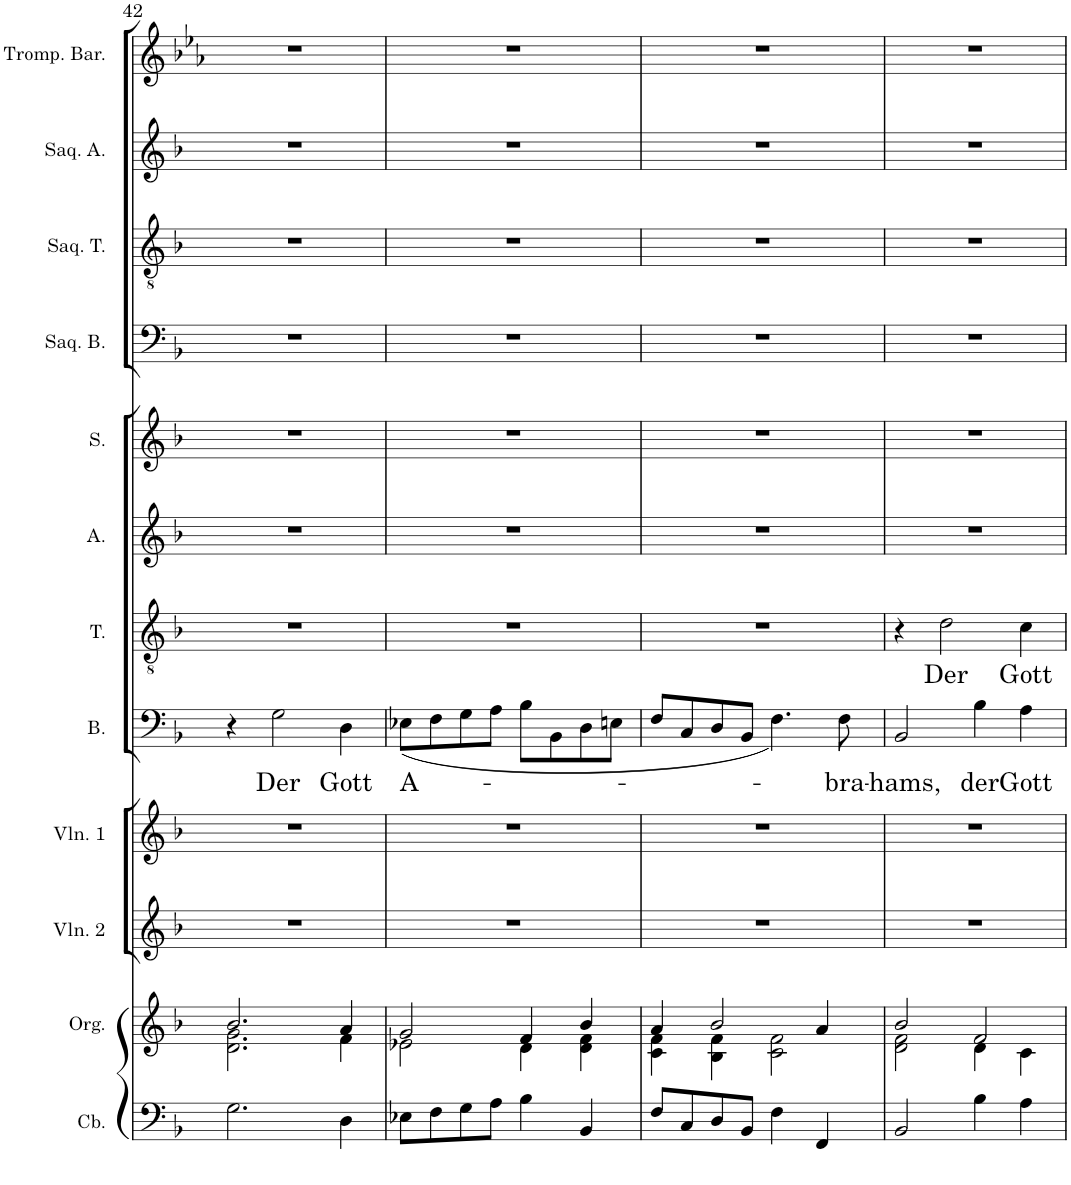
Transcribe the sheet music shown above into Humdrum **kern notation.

**kern	**kern	**kern	**kern	**kern	**text	**kern	**text	**kern	**kern	**kern	**kern	**kern	**kern
*part12	*part11	*part10	*part9	*part8	*part8	*part7	*part7	*part6	*part5	*part4	*part3	*part2	*part1
*staff12	*staff11	*staff10	*staff9	*staff8	*staff8	*staff7	*staff7	*staff6	*staff5	*staff4	*staff3	*staff2	*staff1
*I"Contrebasse	*I"Orgue	*I"Violon 2	*I"Violon 1	*I"Basse	*	*I"Ténor	*	*I"Alto	*I"Soprano	*I"Saqueboute Basse	*I"Saqueboute Ténor	*I"Saqueboute Alto	*I"Trompette Baroque en ré
*I'Cb.	*I'Org.	*I'Vln. 2	*I'Vln. 1	*I'B.	*	*I'T.	*	*I'A.	*I'S.	*I'Saq. B.	*I'Saq. T.	*I'Saq. A.	*I'Tromp. Bar.
!!LO:PB:g=z
*clefF4	*clefG2	*clefG2	*clefG2	*clefF4	*	*clefGv2	*	*clefG2	*clefG2	*clefF4	*clefGv2	*clefG2	*clefG2
*Trd7c12	*	*	*	*	*	*	*	*	*	*	*	*	*Trd-1c-2
*k[b-]	*k[b-]	*k[b-]	*k[b-]	*k[b-]	*	*k[b-]	*	*k[b-]	*k[b-]	*k[b-]	*k[b-]	*k[b-]	*k[b-e-a-]
*M2/2	*M2/2	*M2/2	*M2/2	*M2/2	*	*M2/2	*	*M2/2	*M2/2	*M2/2	*M2/2	*M2/2	*M2/2
*met(c|)	*met(c|)	*met(c|)	*met(c|)	*met(c|)	*	*met(c|)	*	*met(c|)	*met(c|)	*met(c|)	*met(c|)	*met(c|)	*met(c|)
=42	=42	=42	=42	=42	=42	=42	=42	=42	=42	=42	=42	=42	=42
*	*^	*	*	*	*	*	*	*	*	*	*	*	*
2.G\	2.b-/	2.d\ 2.g\	1r	1r	4r	.	1r	.	1r	1r	1r	1r	1r	1r
!	!	!	!	!	!	!LO:LY:b	!	!	!	!	!	!	!	!
.	.	.	.	.	2G\	Der	.	.	.	.	.	.	.	.
!	!	!	!	!	!	!LO:LY:b	!	!	!	!	!	!	!	!
4D\	4a/	4f\	.	.	4D\	Gott	.	.	.	.	.	.	.	.
=43	=43	=43	=43	=43	=43	=43	=43	=43	=43	=43	=43	=43	=43	=43
!	!	!	!	!	!	!LO:LY:b	!	!	!	!	!	!	!	!
8E-X\L	2g/	2e-X\	1r	1r	(<8E-X\L	A-	1r	.	1r	1r	1r	1r	1r	1r
8F\	.	.	.	.	8F\	.	.	.	.	.	.	.	.	.
8G\	.	.	.	.	8G\	.	.	.	.	.	.	.	.	.
8A\J	.	.	.	.	8A\J	.	.	.	.	.	.	.	.	.
4B-\	4f/	4d\	.	.	8B-\L	.	.	.	.	.	.	.	.	.
.	.	.	.	.	8BB-\	.	.	.	.	.	.	.	.	.
4BB-/	4b-/	4d\ 4f\	.	.	8D\	.	.	.	.	.	.	.	.	.
.	.	.	.	.	8En\J	.	.	.	.	.	.	.	.	.
=44	=44	=44	=44	=44	=44	=44	=44	=44	=44	=44	=44	=44	=44	=44
8F/L	4a/	4c\ 4f\	1r	1r	8F/L	.	1r	.	1r	1r	1r	1r	1r	1r
8C/	.	.	.	.	8C/	.	.	.	.	.	.	.	.	.
8D/	2b-/	4B-\ 4f\	.	.	8D/	.	.	.	.	.	.	.	.	.
8BB-/J	.	.	.	.	8BB-/J	.	.	.	.	.	.	.	.	.
4F\	.	2c\ 2f\	.	.	4.F\)	.	.	.	.	.	.	.	.	.
4FF/	4a/	.	.	.	.	.	.	.	.	.	.	.	.	.
!	!	!	!	!	!	!LO:LY:b	!	!	!	!	!	!	!	!
.	.	.	.	.	8F\	-bra-	.	.	.	.	.	.	.	.
=45	=45	=45	=45	=45	=45	=45	=45	=45	=45	=45	=45	=45	=45	=45
!	!	!	!	!	!	!LO:LY:b	!	!	!	!	!	!	!	!
2BB-/	2b-/	2d\ 2f\	1r	1r	2BB-/	-hams,	4r	.	1r	1r	1r	1r	1r	1r
!	!	!	!	!	!	!	!	!LO:LY:b	!	!	!	!	!	!
.	.	.	.	.	.	.	2d\	Der	.	.	.	.	.	.
!	!	!	!	!	!	!LO:LY:b	!	!	!	!	!	!	!	!
4B-\	2f/	4d\	.	.	4B-\	der	.	.	.	.	.	.	.	.
!	!	!	!	!	!	!LO:LY:b	!	!LO:LY:b	!	!	!	!	!	!
4A\	.	4c\	.	.	4A\	Gott	4c\	Gott	.	.	.	.	.	.
*	*v	*v	*	*	*	*	*	*	*	*	*	*	*	*
=	=	=	=	=	=	=	=	=	=	=	=	=	=
*-	*-	*-	*-	*-	*-	*-	*-	*-	*-	*-	*-	*-	*-
